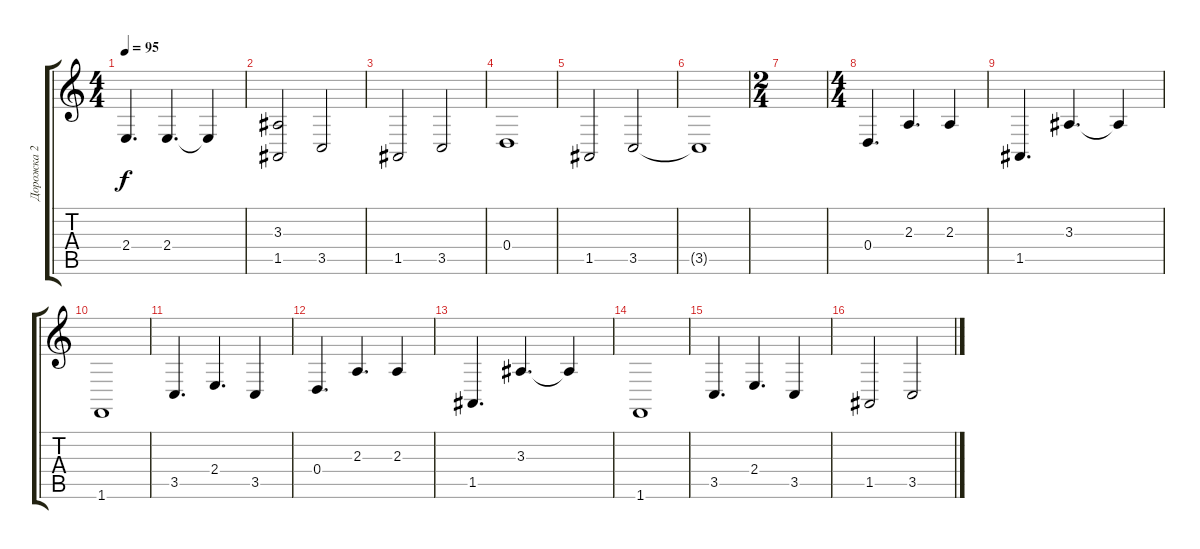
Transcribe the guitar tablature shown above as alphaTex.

\track ("Дорожка 2" "Дорожка 2") {instrument brightacousticpiano}
\staff {score tabs}
\tuning (E4 B3 G3 D3 A2 E2) {hide}
\ts (4 4)
\tempo 95
\clef g2
\ks c
2.4.4{d dy f} 2.4.4{d} 2.4{t}.4 |
(3.3 1.5).2 3.5.2 |
1.5.2 3.5.2 |
0.4.1 |
1.5.2 3.5.2 |
3.5{t}.1 |
\ts (2 4)
|
\ts (4 4)
0.4.4{d} 2.3.4{d} 2.3.4 |
1.5.4{d} 3.3.4{d} 3.3{t}.4 |
1.6.1 |
3.5.4{d} 2.4.4{d} 3.5.4 |
0.4.4{d} 2.3.4{d} 2.3.4 |
1.5.4{d} 3.3.4{d} 3.3{t}.4 |
1.6.1 |
3.5.4{d} 2.4.4{d} 3.5.4 |
1.5.2 3.5.2
